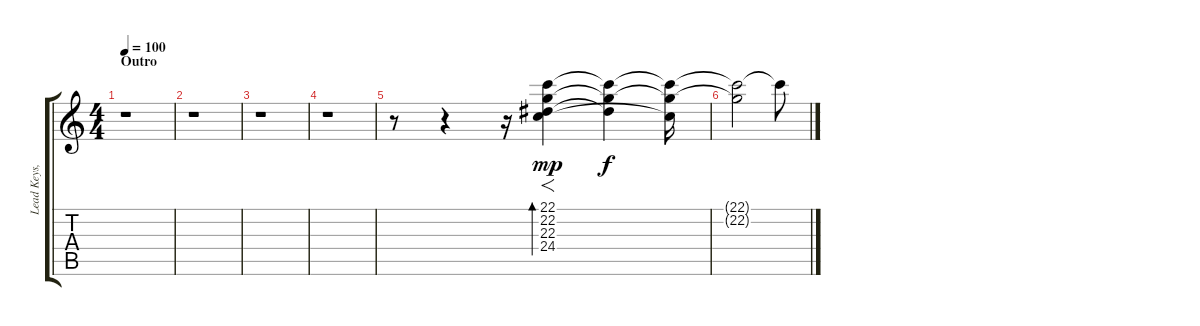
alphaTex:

\track ("Lead Keys, Additional Guitar" "Lead Keys,") {instrument lead1square}
\staff {score tabs}
\tuning (D4 A3 F3 C3 G2 C2) {hide}
\ts (4 4)
\section ("" "Outro")
\tempo 100
\clef g2
\ks c
r.1{dy f} |
r.1 |
r.1 |
r.1 |
r.8 r.4 r.16 (22.1 22.2 22.3 24.4).4{f bd 480 dy mp instrument pad8sweep} (22.1{t} 22.2{t} 22.3{t}).4{dy f} (22.1{t} 22.2{t} 24.4{t}).16 |
(22.1{t} 22.2{t}).2 22.1{t}.8
